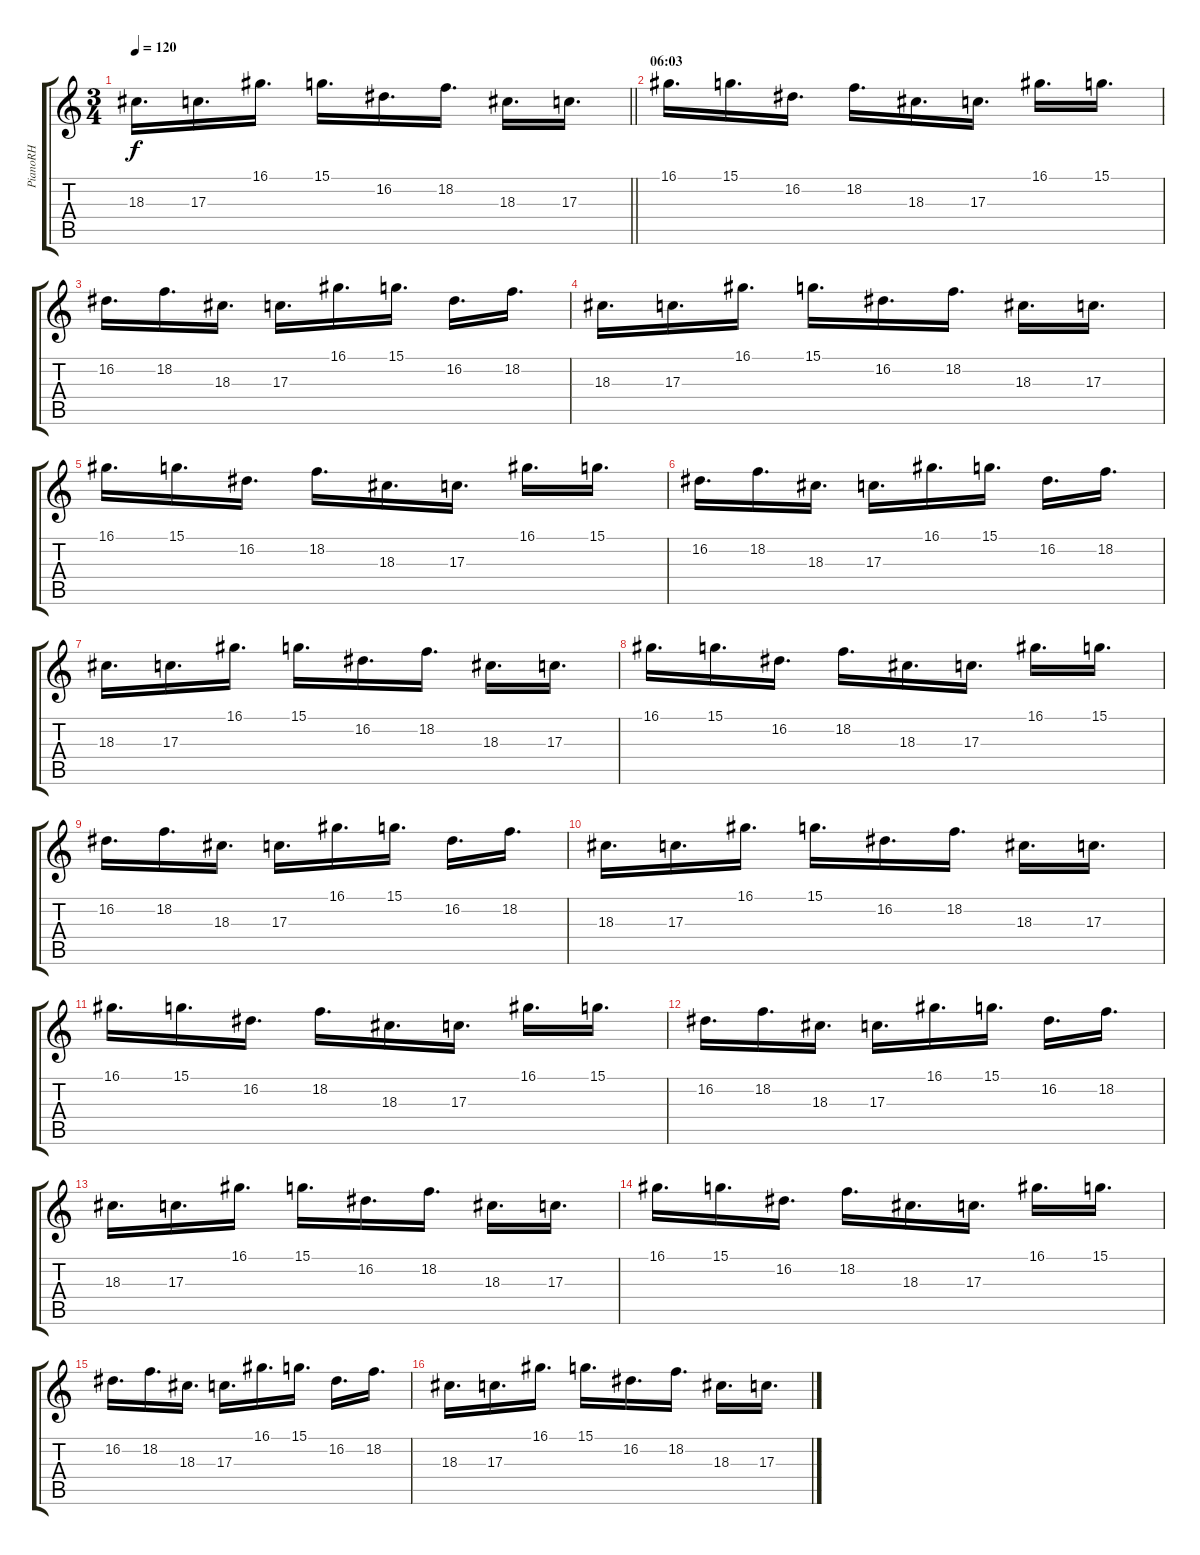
\track ("PianoRH" "PianoRH") {instrument electricgrandpiano}
\staff {score tabs}
\tuning (E4 B3 G3 D3 A2 E2) {hide}
\ts (3 4)
\tempo 120
\clef g2
\barLineRight lightlight
\ks c
18.3.16{d dy f} 17.3.16{d} 16.1.16{d} 15.1.16{d} 16.2.16{d} 18.2.16{d} 18.3.16{d} 17.3.16{d} |
\section ("" "06:03")
16.1.16{d} 15.1.16{d} 16.2.16{d} 18.2.16{d} 18.3.16{d} 17.3.16{d} 16.1.16{d} 15.1.16{d} |
16.2.16{d} 18.2.16{d} 18.3.16{d} 17.3.16{d} 16.1.16{d} 15.1.16{d} 16.2.16{d} 18.2.16{d} |
18.3.16{d} 17.3.16{d} 16.1.16{d} 15.1.16{d} 16.2.16{d} 18.2.16{d} 18.3.16{d} 17.3.16{d} |
16.1.16{d} 15.1.16{d} 16.2.16{d} 18.2.16{d} 18.3.16{d} 17.3.16{d} 16.1.16{d} 15.1.16{d} |
16.2.16{d} 18.2.16{d} 18.3.16{d} 17.3.16{d} 16.1.16{d} 15.1.16{d} 16.2.16{d} 18.2.16{d} |
18.3.16{d} 17.3.16{d} 16.1.16{d} 15.1.16{d} 16.2.16{d} 18.2.16{d} 18.3.16{d} 17.3.16{d} |
16.1.16{d} 15.1.16{d} 16.2.16{d} 18.2.16{d} 18.3.16{d} 17.3.16{d} 16.1.16{d} 15.1.16{d} |
16.2.16{d} 18.2.16{d} 18.3.16{d} 17.3.16{d} 16.1.16{d} 15.1.16{d} 16.2.16{d} 18.2.16{d} |
18.3.16{d} 17.3.16{d} 16.1.16{d} 15.1.16{d} 16.2.16{d} 18.2.16{d} 18.3.16{d} 17.3.16{d} |
16.1.16{d} 15.1.16{d} 16.2.16{d} 18.2.16{d} 18.3.16{d} 17.3.16{d} 16.1.16{d} 15.1.16{d} |
16.2.16{d} 18.2.16{d} 18.3.16{d} 17.3.16{d} 16.1.16{d} 15.1.16{d} 16.2.16{d} 18.2.16{d} |
18.3.16{d} 17.3.16{d} 16.1.16{d} 15.1.16{d} 16.2.16{d} 18.2.16{d} 18.3.16{d} 17.3.16{d} |
16.1.16{d} 15.1.16{d} 16.2.16{d} 18.2.16{d} 18.3.16{d} 17.3.16{d} 16.1.16{d} 15.1.16{d} |
16.2.16{d} 18.2.16{d} 18.3.16{d} 17.3.16{d} 16.1.16{d} 15.1.16{d} 16.2.16{d} 18.2.16{d} |
18.3.16{d} 17.3.16{d} 16.1.16{d} 15.1.16{d} 16.2.16{d} 18.2.16{d} 18.3.16{d} 17.3.16{d}
